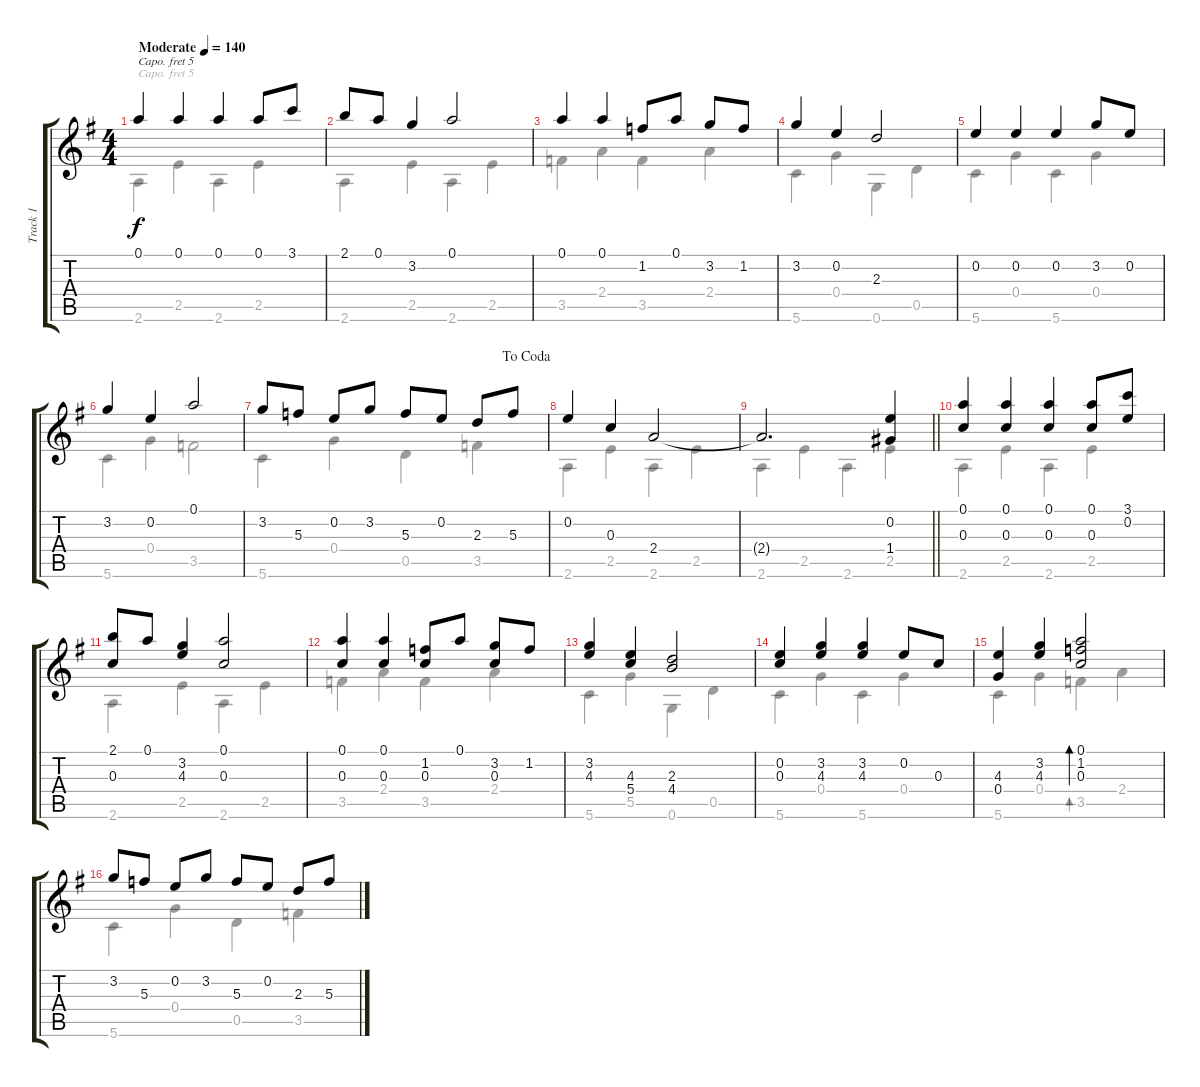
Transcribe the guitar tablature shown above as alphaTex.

\track ("Track 1" "Track 1") {instrument acousticguitarsteel}
\staff {score tabs}
\capo 5
\tuning (E4 B3 G3 D3 A2 D2) {hide}
\voice
\ts (4 4)
\tempo (140 "Moderate")
\clef g2
\ks eminor
0.1.4{dy f instrument acousticguitarsteel} 0.1.4 0.1.4 0.1.8 3.1.8 |
2.1.8 0.1.8 3.2.4 0.1.2 |
0.1.4 0.1.4 1.2.8 0.1.8 3.2.8 1.2.8 |
3.2.4 0.2.4 2.3.2 |
0.2.4 0.2.4 0.2.4 3.2.8 0.2.8 |
3.2.4 0.2.4 0.1.2 |
\jump dacoda
3.2.8 5.3.8 0.2.8 3.2.8 5.3.8 0.2.8 2.3.8 5.3.8 |
0.2.4 0.3.4 2.4.2 |
\barLineRight lightlight
2.4{t}.2{d} (0.2 1.4).4 |
(0.1 0.3).4 (0.1 0.3).4 (0.1 0.3).4 (0.1 0.3).8 (3.1 0.2).8 |
(2.1 0.3).8 0.1.8 (3.2 4.3).4 (0.1 0.3).2 |
(0.1 0.3).4 (0.1 0.3).4 (1.2 0.3).8 0.1.8 (3.2 0.3).8 1.2.8 |
(3.2 4.3).4 (4.3 5.4).4 (2.3 4.4).2 |
(0.2 0.3).4 (3.2 4.3).4 (3.2 4.3).4 0.2.8 0.3.8 |
(4.3 0.4).4 (3.2 4.3).4 (0.1 1.2 0.3).2{bd 120} |
3.2.8 5.3.8 0.2.8 3.2.8 5.3.8 0.2.8 2.3.8 5.3.8
\voice
\clef g2
\ottava regular
\simile none
\ks eminor
2.6.4{dy f} 2.5.4 2.6.4 2.5.4 |
2.6.4 2.5.4 2.6.4 2.5.4 |
3.5.4 2.4.4 3.5.4 2.4.4 |
5.6.4 0.4.4 0.6.4 0.5.4 |
5.6.4 0.4.4 5.6.4 0.4.4 |
5.6.4 0.4.4 3.5.2 |
5.6.4 0.4.4 0.5.4 3.5.4 |
2.6.4 2.5.4 2.6.4 2.5.4 |
\barLineRight lightlight
2.6.4 2.5.4 2.6.4 2.5.4 |
2.6.4 2.5.4 2.6.4 2.5.4 |
2.6.4 2.5.4 2.6.4 2.5.4 |
3.5.4 2.4.4 3.5.4 2.4.4 |
5.6.4 5.5.4 0.6.4 0.5.4 |
5.6.4 0.4.4 5.6.4 0.4.4 |
5.6.4 0.4.4 3.5.4{bd 60} 2.4.4 |
5.6.4 0.4.4 0.5.4 3.5.4
